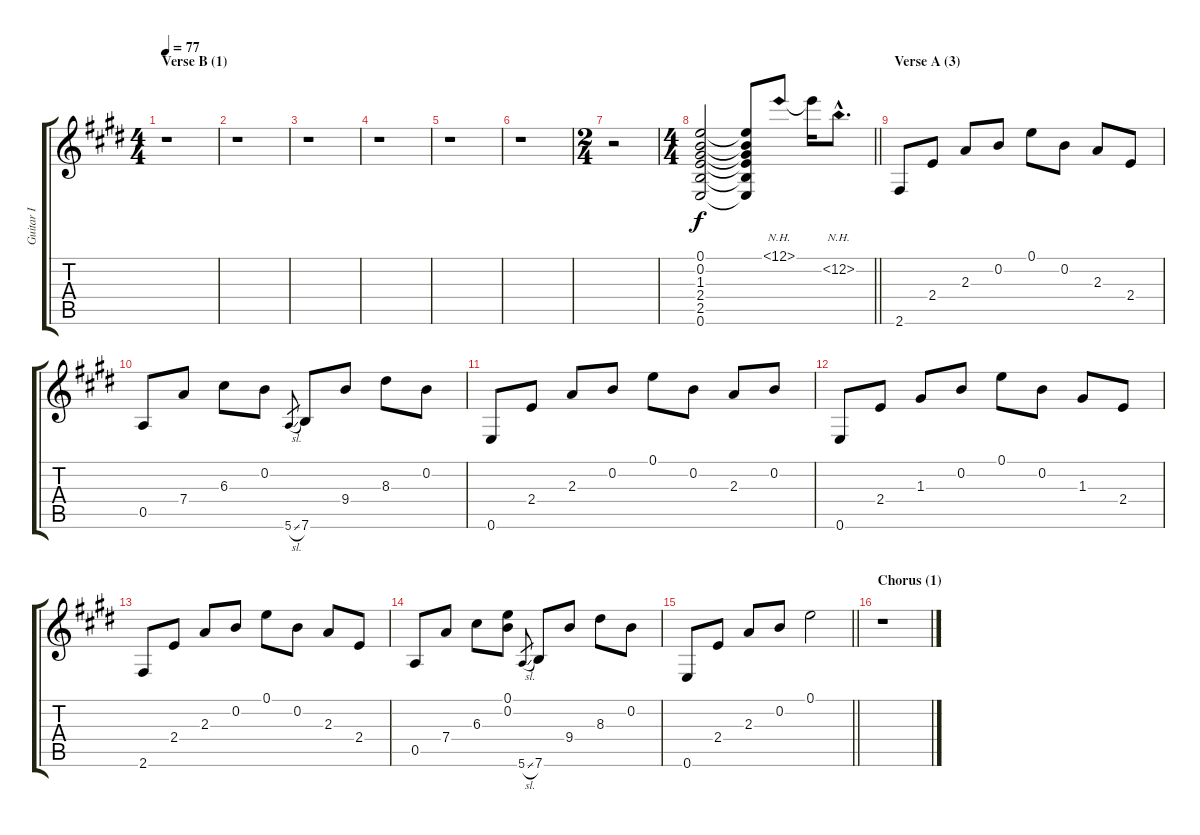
\track ("Guitar I" "Guitar I") {instrument electricguitarclean}
\staff {score tabs}
\tuning (E4 B3 G3 D3 A2 E2) {hide}
\ts (4 4)
\section ("" "Verse B (1)")
\tempo 77
\clef g2
\ks e
r.1{dy f} |
r.1 |
r.1 |
r.1 |
r.1 |
r.1 |
\ts (2 4)
r.2 |
\ts (4 4)
\barLineRight lightlight
(0.1 0.2 1.3 2.4 2.5 0.6).2 (0.1{t} 0.2{t} 1.3{t} 2.4{t} 2.5{t} 0.6{t}).8 12.1{nh}.8 12.1{t}.16 12.2{nh hac}.8{d} |
\section ("" "Verse A (3)")
2.6.8 2.4.8 2.3.8 0.2.8 0.1.8 0.2.8 2.3.8 2.4.8 |
0.5.8 7.4.8 6.3.8 0.2.8 5.6{sl}.8{gr} 7.6.8 9.4.8 8.3.8 0.2.8 |
0.6.8 2.4.8 2.3.8 0.2.8 0.1.8 0.2.8 2.3.8 0.2.8 |
0.6.8 2.4.8 1.3.8 0.2.8 0.1.8 0.2.8 1.3.8 2.4.8 |
2.6.8 2.4.8 2.3.8 0.2.8 0.1.8 0.2.8 2.3.8 2.4.8 |
0.5.8 7.4.8 6.3.8 (0.1 0.2).8 5.6{sl}.8{gr} 7.6.8 9.4.8 8.3.8 0.2.8 |
\barLineRight lightlight
0.6.8 2.4.8 2.3.8 0.2.8 0.1.2 |
\section ("" "Chorus (1)")
r.1
